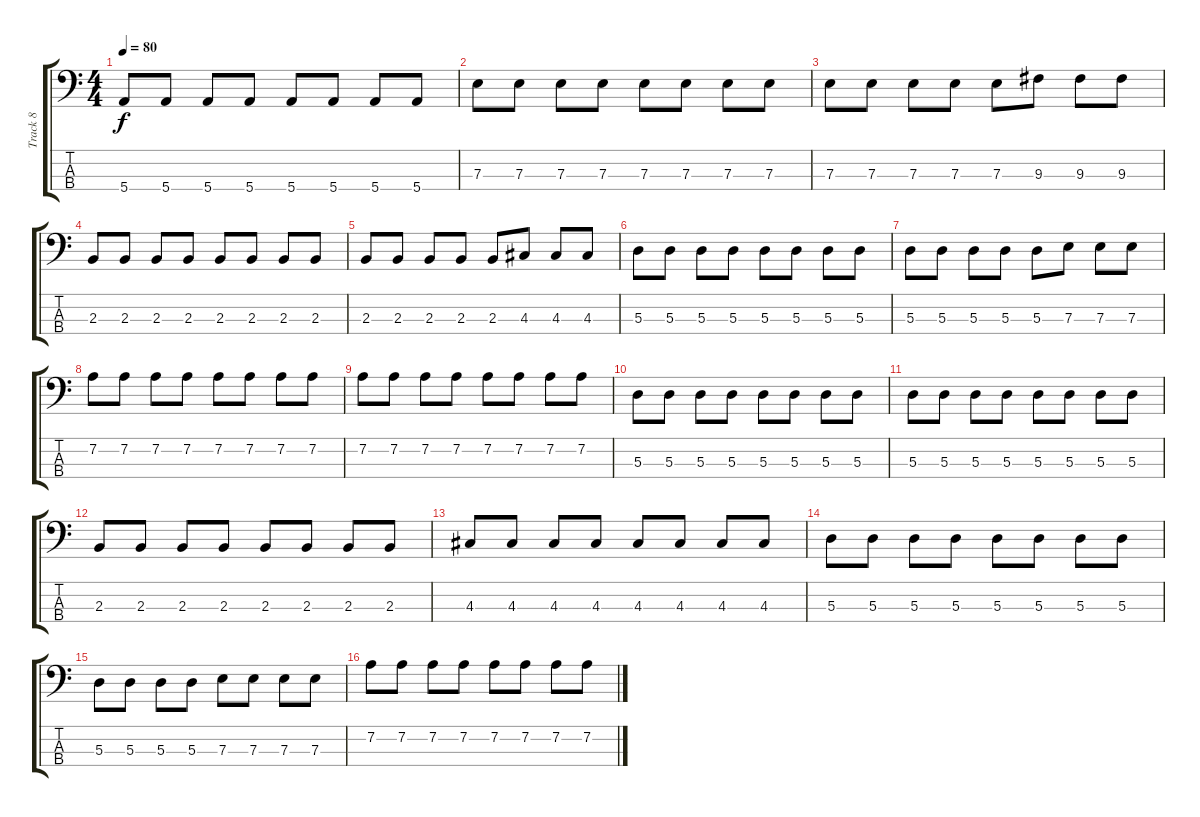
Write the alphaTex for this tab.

\track ("Track 8" "Track 8") {instrument electricbassfinger}
\staff {score tabs}
\tuning (G2 D2 A1 E1) {hide}
\ts (4 4)
\tempo 80
\clef f4
\ks c
5.4.8{dy f} 5.4.8 5.4.8 5.4.8 5.4.8 5.4.8 5.4.8 5.4.8 |
7.3.8 7.3.8 7.3.8 7.3.8 7.3.8 7.3.8 7.3.8 7.3.8 |
7.3.8 7.3.8 7.3.8 7.3.8 7.3.8 9.3.8 9.3.8 9.3.8 |
2.3.8 2.3.8 2.3.8 2.3.8 2.3.8 2.3.8 2.3.8 2.3.8 |
2.3.8 2.3.8 2.3.8 2.3.8 2.3.8 4.3.8 4.3.8 4.3.8 |
5.3.8 5.3.8 5.3.8 5.3.8 5.3.8 5.3.8 5.3.8 5.3.8 |
5.3.8 5.3.8 5.3.8 5.3.8 5.3.8 7.3.8 7.3.8 7.3.8 |
7.2.8 7.2.8 7.2.8 7.2.8 7.2.8 7.2.8 7.2.8 7.2.8 |
7.2.8 7.2.8 7.2.8 7.2.8 7.2.8 7.2.8 7.2.8 7.2.8 |
5.3.8 5.3.8 5.3.8 5.3.8 5.3.8 5.3.8 5.3.8 5.3.8 |
5.3.8 5.3.8 5.3.8 5.3.8 5.3.8 5.3.8 5.3.8 5.3.8 |
2.3.8 2.3.8 2.3.8 2.3.8 2.3.8 2.3.8 2.3.8 2.3.8 |
4.3.8 4.3.8 4.3.8 4.3.8 4.3.8 4.3.8 4.3.8 4.3.8 |
5.3.8 5.3.8 5.3.8 5.3.8 5.3.8 5.3.8 5.3.8 5.3.8 |
5.3.8 5.3.8 5.3.8 5.3.8 7.3.8 7.3.8 7.3.8 7.3.8 |
7.2.8 7.2.8 7.2.8 7.2.8 7.2.8 7.2.8 7.2.8 7.2.8
